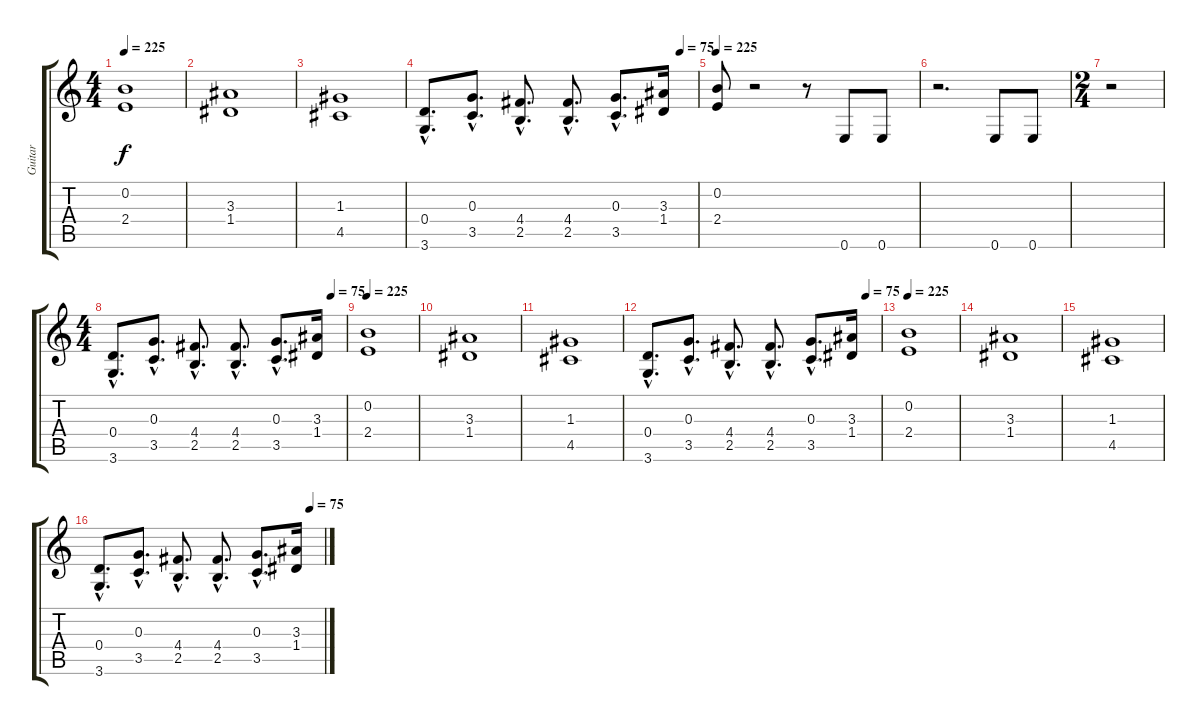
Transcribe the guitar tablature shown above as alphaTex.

\track ("Guitar" "Guitar") {instrument distortionguitar}
\staff {score tabs}
\tuning (E4 B3 G3 D3 A2 E2) {hide}
\ts (4 4)
\tempo 225
\clef g2
\ks c
(0.2 2.4).1{dy f} |
(3.3 1.4).1 |
(1.3 4.5).1 |
\tempo (75 0.9375)
(0.4{hac} 3.6{hac}).8{d} (0.3{hac} 3.5{hac}).8{d} (4.4{hac} 2.5{hac}).8{d} (4.4{hac} 2.5{hac}).8{d} (0.3{hac} 3.5{hac}).8{d} (3.3 1.4).16 |
\tempo 225
(0.2 2.4).8 r.2 r.8 0.6.8 0.6.8 |
r.2{d} 0.6.8 0.6.8 |
\ts (2 4)
r.2 |
\ts (4 4)
\tempo (75 0.9375)
(0.4{hac} 3.6{hac}).8{d} (0.3{hac} 3.5{hac}).8{d} (4.4{hac} 2.5{hac}).8{d} (4.4{hac} 2.5{hac}).8{d} (0.3{hac} 3.5{hac}).8{d} (3.3 1.4).16 |
\tempo 225
(0.2 2.4).1 |
(3.3 1.4).1 |
(1.3 4.5).1 |
\tempo (75 0.9375)
(0.4{hac} 3.6{hac}).8{d} (0.3{hac} 3.5{hac}).8{d} (4.4{hac} 2.5{hac}).8{d} (4.4{hac} 2.5{hac}).8{d} (0.3{hac} 3.5{hac}).8{d} (3.3 1.4).16 |
\tempo 225
(0.2 2.4).1 |
(3.3 1.4).1 |
(1.3 4.5).1 |
\tempo (75 0.9375)
(0.4{hac} 3.6{hac}).8{d} (0.3{hac} 3.5{hac}).8{d} (4.4{hac} 2.5{hac}).8{d} (4.4{hac} 2.5{hac}).8{d} (0.3{hac} 3.5{hac}).8{d} (3.3 1.4).16
